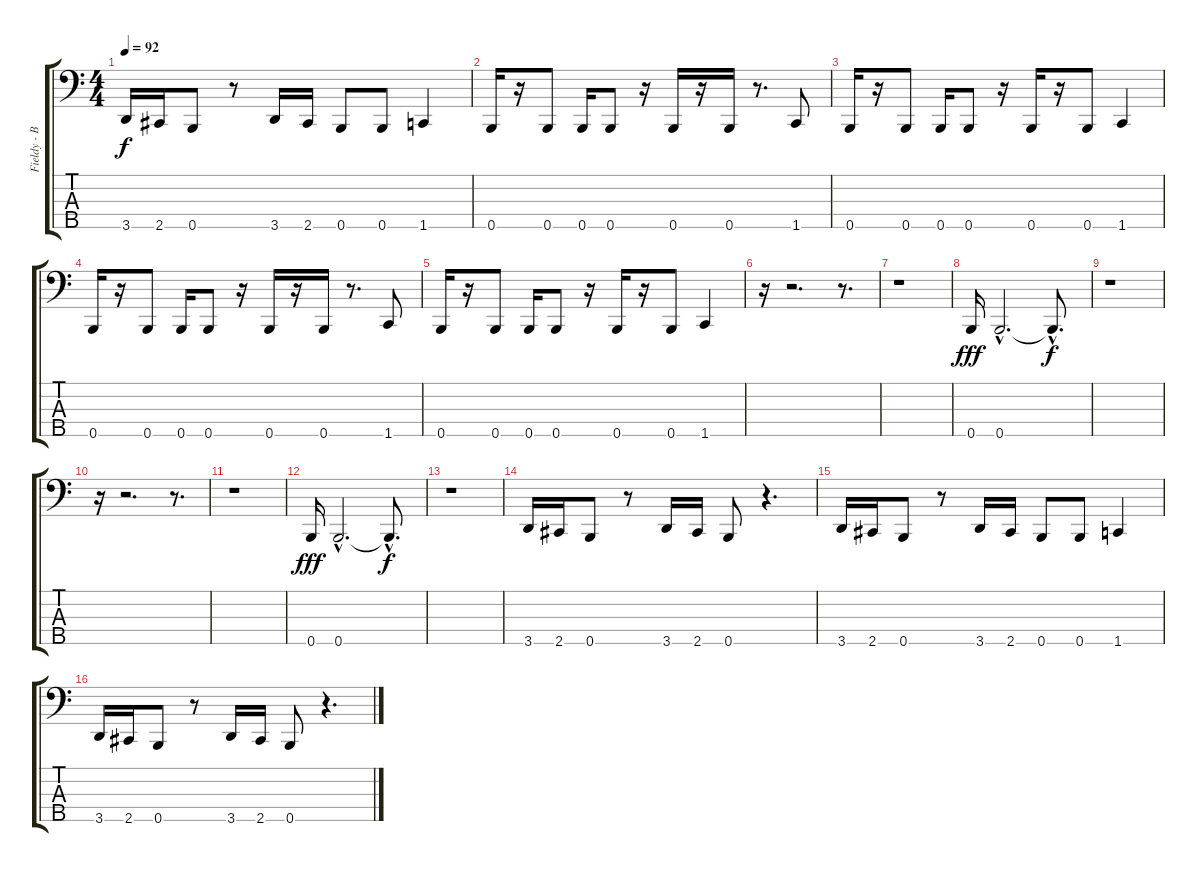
\track ("Fieldy - Bass" "Fieldy - B") {instrument slapbass1}
\staff {score tabs}
\tuning (G2 D2 A1 E1 B0) {hide}
\ts (4 4)
\tempo 92
\clef f4
\ks c
3.5.16{dy f} 2.5.16 0.5.8 r.8 3.5.16 2.5.16 0.5.8 0.5.8 1.5.4 |
0.5.16{instrument slapbass1} r.16 0.5.8 0.5.16 0.5.8 r.16 0.5.16 r.16 0.5.16 r.8{d} 1.5.8 |
0.5.16 r.16 0.5.8 0.5.16 0.5.8 r.16 0.5.16 r.16 0.5.8 1.5.4 |
0.5.16 r.16 0.5.8 0.5.16 0.5.8 r.16 0.5.16 r.16 0.5.16 r.8{d} 1.5.8 |
0.5.16 r.16 0.5.8 0.5.16 0.5.8 r.16 0.5.16 r.16 0.5.8 1.5.4 |
r.16 r.2{d} r.8{d} |
r.1 |
0.5.16{dy fff} 0.5{hac}.2{d} 0.5{hac t}.8{d dy f} |
r.1 |
r.16 r.2{d} r.8{d} |
r.1 |
0.5.16{dy fff} 0.5{hac}.2{d} 0.5{hac t}.8{d dy f} |
r.1 |
3.5.16{instrument electricbasspick} 2.5.16 0.5.8 r.8 3.5.16 2.5.16 0.5.8 r.4{d} |
3.5.16 2.5.16 0.5.8 r.8 3.5.16 2.5.16 0.5.8 0.5.8 1.5.4 |
3.5.16{instrument electricbasspick} 2.5.16 0.5.8 r.8 3.5.16 2.5.16 0.5.8 r.4{d}
